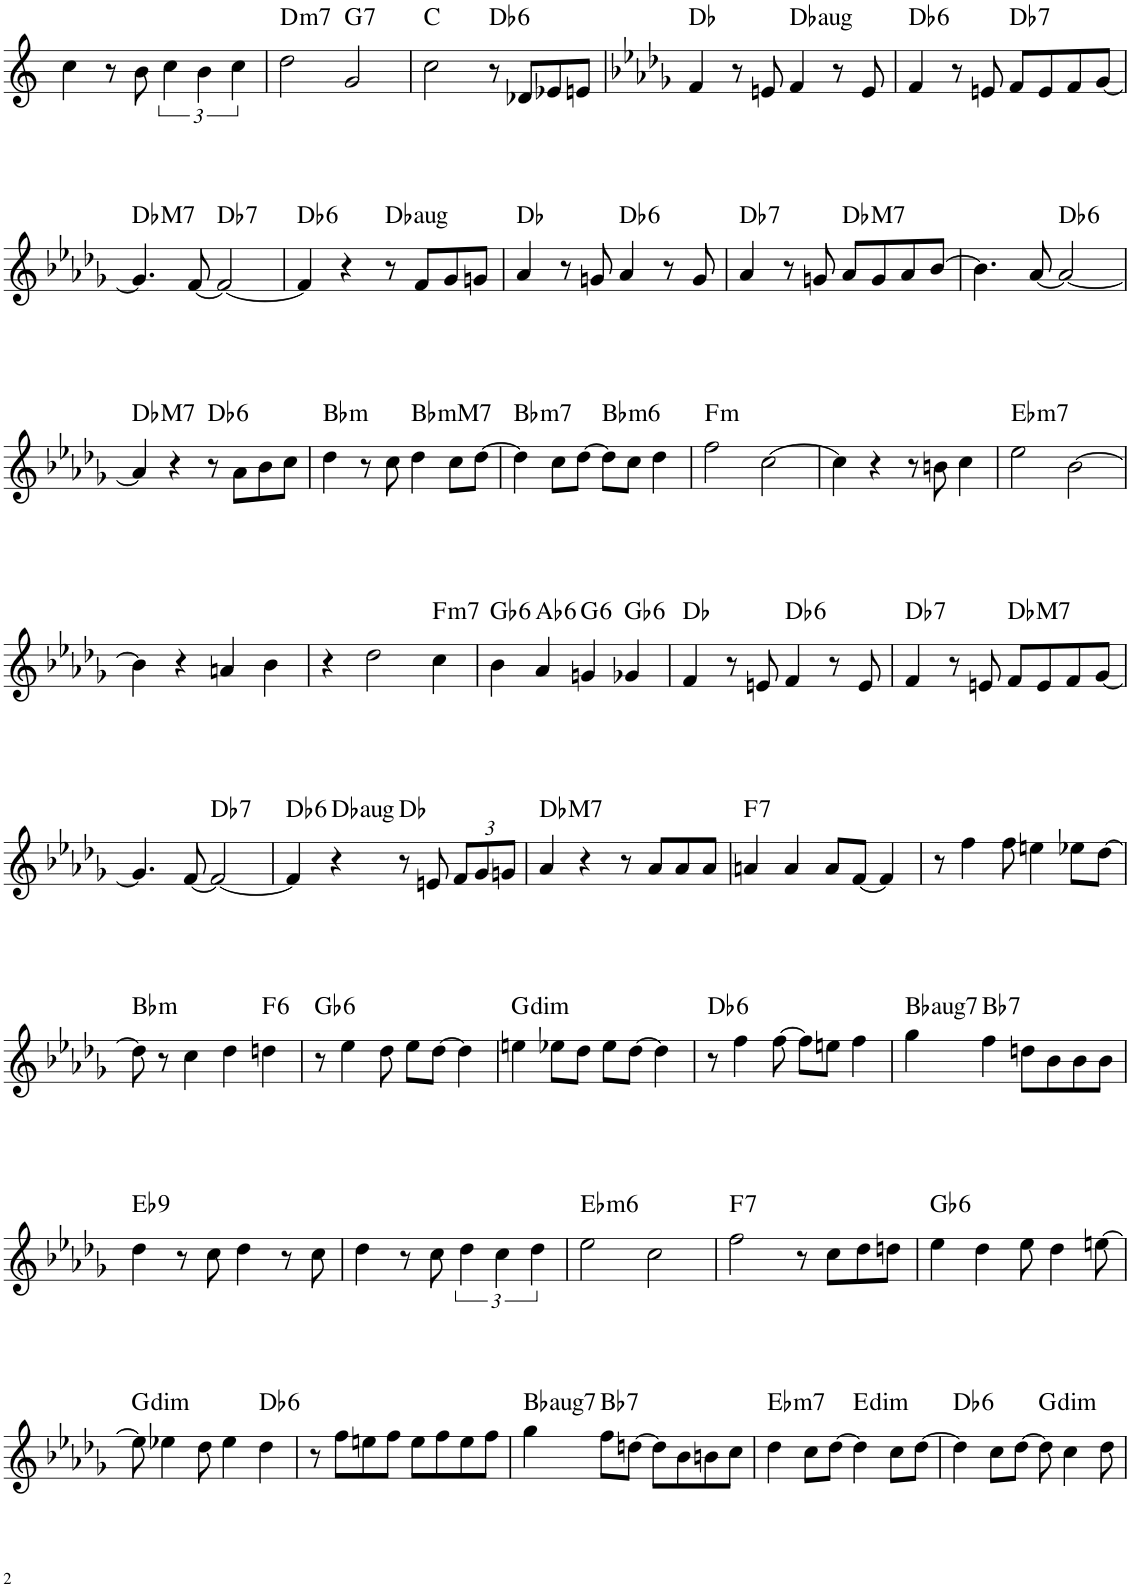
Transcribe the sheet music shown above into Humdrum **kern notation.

**kern	**harte
*part1	*part1
*staff1	*
*I"Piano	*
*I'Pno.	*
!!LO:PB:g=z
*clefG2	*
*k[]	*
*M4/4	*
=34	=34
4cc\	.
8r	.
8b\	.
6cc\	.
6b\	.
6cc\	.
=35	=35
!	!LO:H:kt=m7
2dd\	D:min7
!	!LO:H:kt=7
2g/	G:7
=36	=36
2cc\	C:maj
!	!LO:H:kt=6
8r	Db:maj6
8d-X/L	.
8e-X/	.
8en/J	.
=37	=37
*k[b-e-a-d-g-]	*
4f/	Db:maj
8r	.
8en/	.
!	!LO:H:kt=aug
4f/	Db:aug
8r	.
8e/	.
=38	=38
!	!LO:H:kt=6
4f/	Db:maj6
8r	.
8en/	.
!	!LO:H:kt=7
8f/L	Db:7
8e/	.
8f/	.
[8g-/J	.
!!LO:LB:g=z
=39	=39
!	!LO:H:kt=M7
4.g-/]	Db:maj7
[8f/	.
!	!LO:H:kt=7
2f/_	Db:7
=40	=40
!	!LO:H:kt=6
4f/]	Db:maj6
4r	.
!	!LO:H:kt=aug
8r	Db:aug
8f/L	.
8g-/	.
8gn/J	.
=41	=41
4a-/	Db:maj
8r	.
8gn/	.
!	!LO:H:kt=6
4a-/	Db:maj6
8r	.
8g/	.
=42	=42
!	!LO:H:kt=7
4a-/	Db:7
8r	.
8gn/	.
!	!LO:H:kt=M7
8a-/L	Db:maj7
8g/	.
8a-/	.
[8b-/J	.
=43	=43
4.b-\]	.
[8a-/	.
!	!LO:H:kt=6
2a-/_	Db:maj6
!!LO:LB:g=z
=44	=44
!	!LO:H:kt=M7
4a-/]	Db:maj7
4r	.
!	!LO:H:kt=6
8r	Db:maj6
8a-\L	.
8b-\	.
8cc\J	.
=45	=45
!	!LO:H:kt=m
4dd-\	Bb:min
8r	.
8cc\	.
!	!LO:H:kt=mM7
4dd-\	Bb:minmaj7
8cc\L	.
[8dd-\J	.
=46	=46
!	!LO:H:kt=m7
4dd-\]	Bb:min7
8cc\L	.
[8dd-\J	.
!	!LO:H:kt=m6
8dd-\L]	Bb:min6
8cc\J	.
4dd-\	.
=47	=47
!	!LO:H:kt=m
2ff\	F:min
[2cc\	.
=48	=48
4cc\]	.
4r	.
8r	.
8bn\	.
4cc\	.
=49	=49
!	!LO:H:kt=m7
2ee-\	Eb:min7
[2b-\	.
!!LO:LB:g=z
=50	=50
4b-\]	.
4r	.
4an/	.
4b-\	.
=51	=51
4r	.
2dd-\	.
!	!LO:H:kt=m7
4cc\	F:min7
=52	=52
!	!LO:H:kt=6
4b-\	Gb:maj6
!	!LO:H:kt=6
4a-/	Ab:maj6
!	!LO:H:kt=6
4gn/	G:maj6
!	!LO:H:kt=6
4g-X/	Gb:maj6
=53	=53
4f/	Db:maj
8r	.
8en/	.
!	!LO:H:kt=6
4f/	Db:maj6
8r	.
8e/	.
=54	=54
!	!LO:H:kt=7
4f/	Db:7
8r	.
8en/	.
!	!LO:H:kt=M7
8f/L	Db:maj7
8e/	.
8f/	.
[8g-/J	.
!!LO:LB:g=z
=55	=55
4.g-/]	.
[8f/	.
!	!LO:H:kt=7
2f/_	Db:7
=56	=56
!	!LO:H:kt=6
4f/]	Db:maj6
!	!LO:H:kt=aug
4r	Db:aug
8r	Db:maj
8en/	.
*Xbrackettup	*
12f/L	.
12g-/	.
12gn/J	.
=57	=57
!	!LO:H:kt=M7
4a-/	Db:maj7
4r	.
8r	.
8a-/L	.
8a-/	.
8a-/J	.
=58	=58
!	!LO:H:kt=7
4an/	F:7
4a/	.
8a/L	.
[8f/J	.
4f/]	.
=59	=59
8r	.
4ff\	.
8ff\	.
4een\	.
8ee-X\L	.
[8dd-\J	.
!!LO:LB:g=z
=60	=60
!	!LO:H:kt=m
8dd-\]	Bb:min
8r	.
4cc\	.
4dd-\	.
!	!LO:H:kt=6
4ddn\	F:maj6
=61	=61
!	!LO:H:kt=6
8r	Gb:maj6
4ee-\	.
8dd-\	.
8ee-\L	.
[8dd-\J	.
4dd-\]	.
=62	=62
!	!LO:H:kt=dim
4een\	G:dim
8ee-X\L	.
8dd-\J	.
8ee-\L	.
[8dd-\J	.
4dd-\]	.
=63	=63
!	!LO:H:kt=6
8r	Db:maj6
4ff\	.
[8ff\	.
8ff\L]	.
8een\J	.
4ff\	.
=64	=64
!	!LO:H:kt=aug7
4gg-\	Bb:aug(b7)
!	!LO:H:kt=7
4ff\	Bb:7
8ddn\L	.
8b-\	.
8b-\	.
8b-\J	.
!!LO:LB:g=z
=65	=65
!	!LO:H:kt=9
4dd-\	Eb:9
8r	.
8cc\	.
4dd-\	.
8r	.
8cc\	.
=66	=66
4dd-\	.
8r	.
8cc\	.
*brackettup	*
6dd-\	.
6cc\	.
6dd-\	.
=67	=67
!	!LO:H:kt=m6
2ee-\	Eb:min6
2cc\	.
=68	=68
!	!LO:H:kt=7
2ff\	F:7
8r	.
8cc\L	.
8dd-\	.
8ddn\J	.
=69	=69
!	!LO:H:kt=6
4ee-\	Gb:maj6
4dd-\	.
8ee-\	.
4dd-\	.
[8een\	.
!!LO:LB:g=z
=70	=70
!	!LO:H:kt=dim
8ee\]	G:dim
4ee-X\	.
8dd-\	.
4ee-\	.
!	!LO:H:kt=6
4dd-\	Db:maj6
=71	=71
8r	.
8ff\L	.
8een\	.
8ff\J	.
8ee\L	.
8ff\	.
8ee\	.
8ff\J	.
=72	=72
!	!LO:H:kt=aug7
4gg-\	Bb:aug(b7)
!	!LO:H:kt=7
8ff\L	Bb:7
[8ddn\J	.
8dd\L]	.
8b-\	.
8bn\	.
8cc\J	.
=73	=73
!	!LO:H:kt=m7
4dd-\	Eb:min7
8cc\L	.
[8dd-\J	.
!	!LO:H:kt=dim
4dd-\]	E:dim
8cc\L	.
[8dd-\J	.
=74	=74
!	!LO:H:kt=6
4dd-\]	Db:maj6
8cc\L	.
[8dd-\J	.
!	!LO:H:kt=dim
8dd-\]	G:dim
4cc\	.
8dd-\	.
=	=
*-	*-
